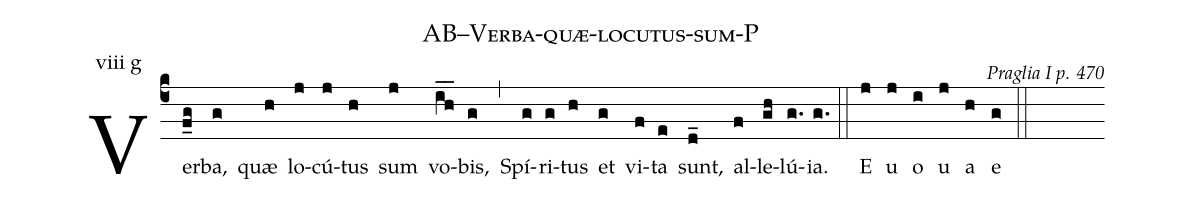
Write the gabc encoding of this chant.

name: AB--Verba-quæ-locutus-sum-P;
commentary: Praglia I p. 470;
annotation: viii g;
%%
(c4) Ver(f_g)ba,(g) quæ(h) lo(j)cú(j)tus(h) sum(j) vo(ih__)bis,(g) (,) Spí(g)ri(g)tus(h) et(g) vi(f)ta(e) sunt,(d_) al(f)le(gh)lú(g.)ia.(g.) (::) E(j) u(j) o(i) u(j) a(h) e(g) (::)
